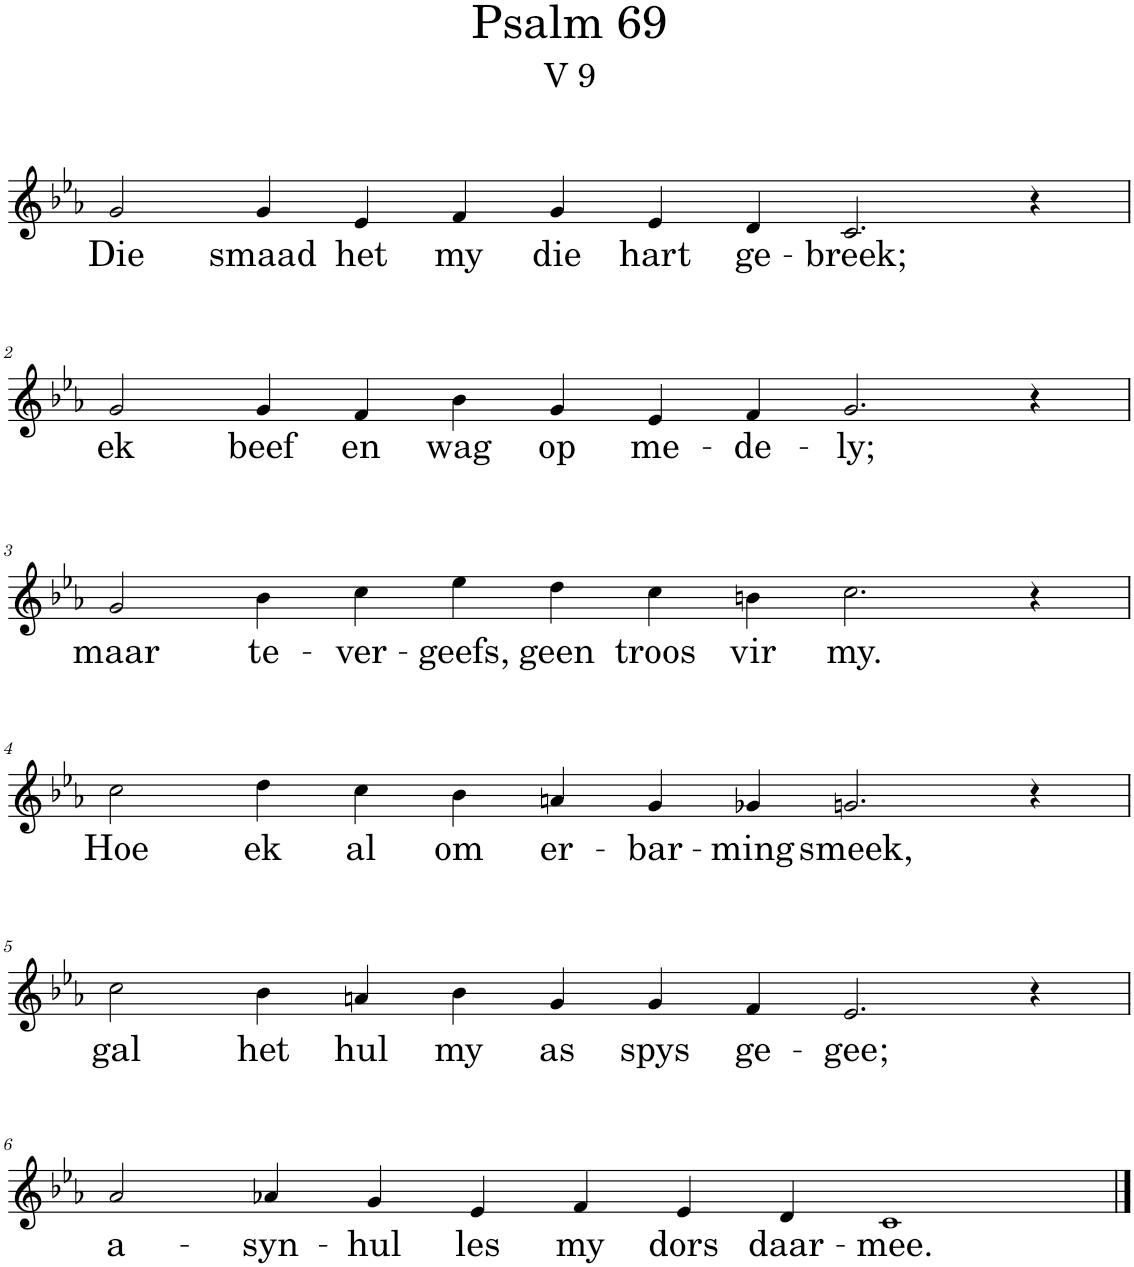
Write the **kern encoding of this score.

**kern	**text
*part1	*part1
*staff1	*staff1
*I"Pipe Organ	*
*I'Org.	*
*clefG2	*
*k[b-e-a-]	*
*M12/4	*
=1	=1
!	!LO:LY:b
2g/	Die
!	!LO:LY:b
4g/	smaad
!	!LO:LY:b
4e-/	het
!	!LO:LY:b
4f/	my
!	!LO:LY:b
4g/	die
!	!LO:LY:b
4e-/	hart
!	!LO:LY:b
4d/	ge-
!	!LO:LY:b
2.c/	-breek;
4r	.
!!LO:LB:g=z
=2	=2
!	!LO:LY:b
2g/	ek
!	!LO:LY:b
4g/	beef
!	!LO:LY:b
4f/	en
!	!LO:LY:b
4b-\	wag
!	!LO:LY:b
4g/	op
!	!LO:LY:b
4e-/	me-
!	!LO:LY:b
4f/	-de-
!	!LO:LY:b
2.g/	-ly;
4r	.
!!LO:LB:g=z
=3	=3
!	!LO:LY:b
2g/	maar
!	!LO:LY:b
4b-\	te-
!	!LO:LY:b
4cc\	-ver-
!	!LO:LY:b
4ee-\	-geefs,
!	!LO:LY:b
4dd\	geen
!	!LO:LY:b
4cc\	troos
!	!LO:LY:b
4bn\	vir
!	!LO:LY:b
2.cc\	my.
4r	.
!!LO:LB:g=z
=4	=4
*M12/4	*
!	!LO:LY:b
2cc\	Hoe
!	!LO:LY:b
4dd\	ek
!	!LO:LY:b
4cc\	al
!	!LO:LY:b
4b-\	om
!	!LO:LY:b
4an/	er-
!	!LO:LY:b
4g/	-bar-
!	!LO:LY:b
4g-X/	-ming
!	!LO:LY:b
2.gn/	smeek,
4r	.
!!LO:LB:g=z
=5	=5
!	!LO:LY:b
2cc\	gal
!	!LO:LY:b
4b-\	het
!	!LO:LY:b
4an/	hul
!	!LO:LY:b
4b-\	my
!	!LO:LY:b
4g/	as
!	!LO:LY:b
4g/	spys
!	!LO:LY:b
4f/	ge-
!	!LO:LY:b
2.e-/	-gee;
4r	.
!!LO:LB:g=z
=6	=6
!	!LO:LY:b
2a-/	a-
!	!LO:LY:b
4a-X/	-syn-
!	!LO:LY:b
4g/	-hul
!	!LO:LY:b
4e-/	les
!	!LO:LY:b
4f/	my
!	!LO:LY:b
4e-/	dors
!	!LO:LY:b
4d/	daar-
!	!LO:LY:b
1c	-mee.
==	==
*-	*-
